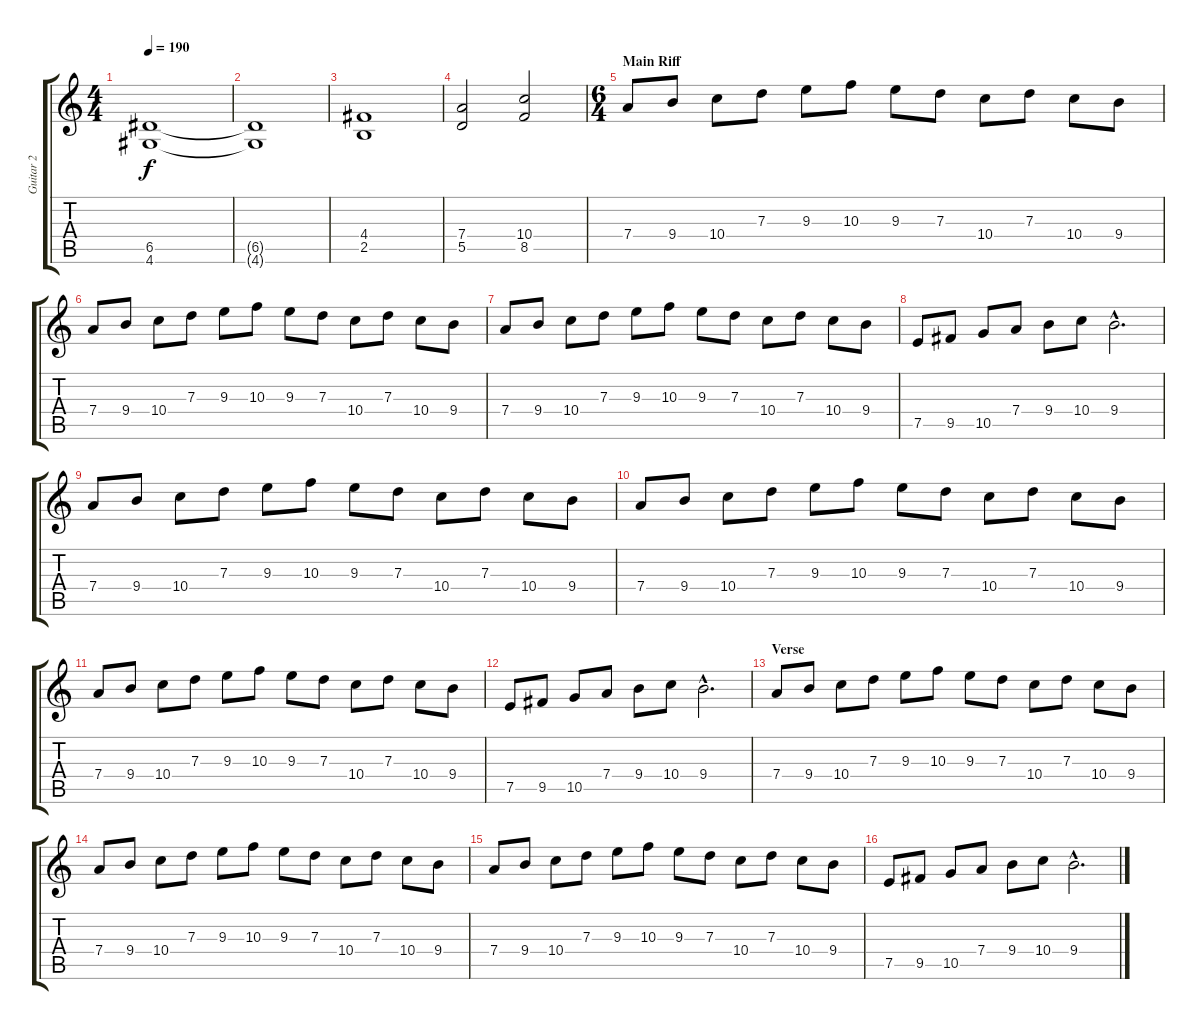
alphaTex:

\track ("Guitar 2" "Guitar 2") {instrument distortionguitar}
\staff {score tabs}
\tuning (E4 B3 G3 D3 A2 E2) {hide}
\ts (4 4)
\tempo 190
\clef g2
\ks c
(6.5 4.6).1{dy f} |
(6.5{t} 4.6{t}).1 |
(4.4 2.5).1 |
(7.4 5.5).2 (10.4 8.5).2 |
\ts (6 4)
\section ("" "Main Riff")
7.4.8 9.4.8 10.4.8 7.3.8 9.3.8 10.3.8 9.3.8 7.3.8 10.4.8 7.3.8 10.4.8 9.4.8 |
7.4.8 9.4.8 10.4.8 7.3.8 9.3.8 10.3.8 9.3.8 7.3.8 10.4.8 7.3.8 10.4.8 9.4.8 |
7.4.8 9.4.8 10.4.8 7.3.8 9.3.8 10.3.8 9.3.8 7.3.8 10.4.8 7.3.8 10.4.8 9.4.8 |
7.5.8 9.5.8 10.5.8 7.4.8 9.4.8 10.4.8 9.4{hac}.2{d} |
7.4.8 9.4.8 10.4.8 7.3.8 9.3.8 10.3.8 9.3.8 7.3.8 10.4.8 7.3.8 10.4.8 9.4.8 |
7.4.8 9.4.8 10.4.8 7.3.8 9.3.8 10.3.8 9.3.8 7.3.8 10.4.8 7.3.8 10.4.8 9.4.8 |
7.4.8 9.4.8 10.4.8 7.3.8 9.3.8 10.3.8 9.3.8 7.3.8 10.4.8 7.3.8 10.4.8 9.4.8 |
7.5.8 9.5.8 10.5.8 7.4.8 9.4.8 10.4.8 9.4{hac}.2{d} |
\section ("" "Verse")
7.4.8 9.4.8 10.4.8 7.3.8 9.3.8 10.3.8 9.3.8 7.3.8 10.4.8 7.3.8 10.4.8 9.4.8 |
7.4.8 9.4.8 10.4.8 7.3.8 9.3.8 10.3.8 9.3.8 7.3.8 10.4.8 7.3.8 10.4.8 9.4.8 |
7.4.8 9.4.8 10.4.8 7.3.8 9.3.8 10.3.8 9.3.8 7.3.8 10.4.8 7.3.8 10.4.8 9.4.8 |
7.5.8 9.5.8 10.5.8 7.4.8 9.4.8 10.4.8 9.4{hac}.2{d}
